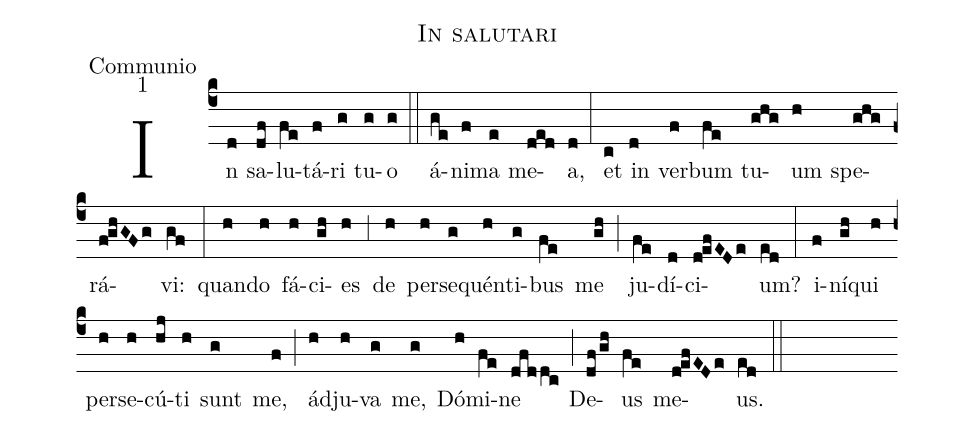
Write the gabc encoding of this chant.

name:In salutari;
office-part:Communio;
mode:1;
%%
(c4) In(d) sa(df)lu(fe)tá(f)ri(g) tu(g)o(g) (::) á(ge)ni(f)ma(e) me(ded)a,(d) (:) et(c) in(d) ver(f)bum(fe) tu(ghg)um(h) spe(ghg)rá(f!ghGFg)vi:(gf) (:) quan(h)do(h) fá(h)ci(gh)es(h) (;3) de(h) per(h)se(g)quén(h)ti(g)bus(fe) me(gh) (;) ju(fe)dí(d)ci(d!efEDe)um?(ed) (:) i(f)ní(gh)qui(h) per(h)se(h)cú(hj)ti(h) sunt(g) me,(f) (;) ád(h)ju(h)va(g) me,(g) Dó(h)mi(fe)ne(dfddc) (;) De(df/gh)us(fe) me(d!efEDe)us.(ed) (::)
